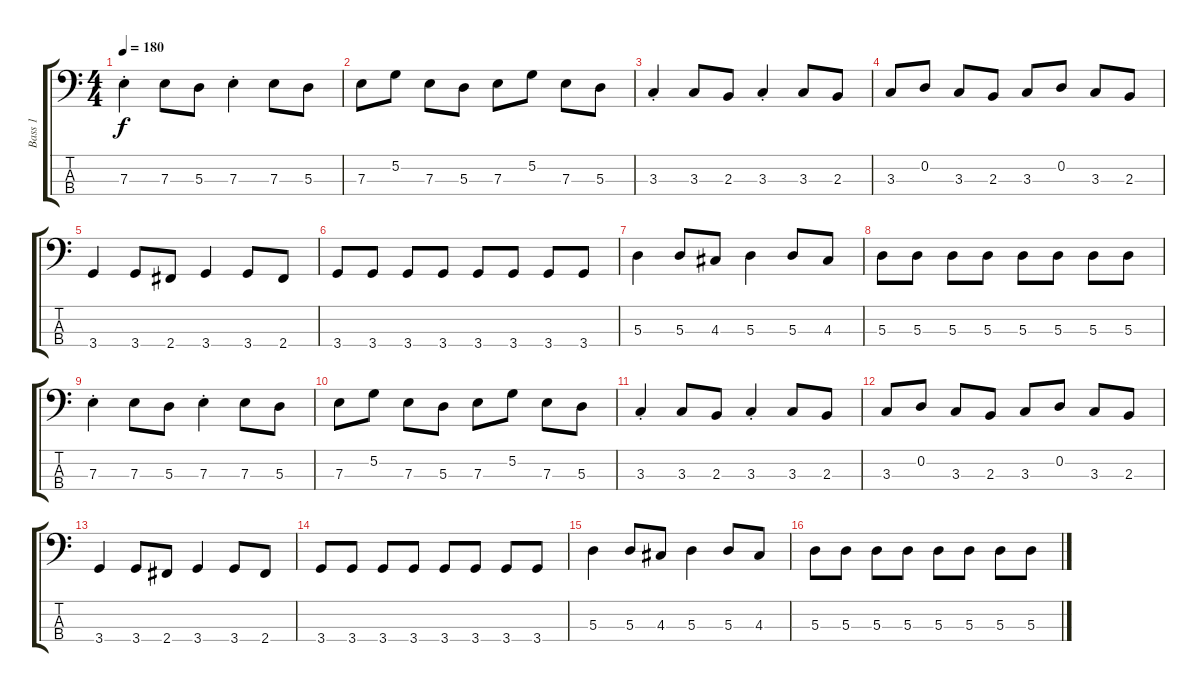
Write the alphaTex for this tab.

\track ("Bass 1" "Bass 1") {instrument electricbasspick}
\staff {score tabs}
\tuning (G2 D2 A1 E1) {hide}
\ts (4 4)
\tempo 180
\clef f4
\ks c
7.3{st}.4{dy f} 7.3.8 5.3.8 7.3{st}.4 7.3.8 5.3.8 |
7.3.8 5.2.8 7.3.8 5.3.8 7.3.8 5.2.8 7.3.8 5.3.8 |
3.3{st}.4 3.3.8 2.3.8 3.3{st}.4 3.3.8 2.3.8 |
3.3.8 0.2.8 3.3.8 2.3.8 3.3.8 0.2.8 3.3.8 2.3.8 |
3.4.4 3.4.8 2.4.8 3.4.4 3.4.8 2.4.8 |
3.4.8 3.4.8 3.4.8 3.4.8 3.4.8 3.4.8 3.4.8 3.4.8 |
5.3.4 5.3.8 4.3.8 5.3.4 5.3.8 4.3.8 |
5.3.8 5.3.8 5.3.8 5.3.8 5.3.8 5.3.8 5.3.8 5.3.8 |
7.3{st}.4 7.3.8 5.3.8 7.3{st}.4 7.3.8 5.3.8 |
7.3.8 5.2.8 7.3.8 5.3.8 7.3.8 5.2.8 7.3.8 5.3.8 |
3.3{st}.4 3.3.8 2.3.8 3.3{st}.4 3.3.8 2.3.8 |
3.3.8 0.2.8 3.3.8 2.3.8 3.3.8 0.2.8 3.3.8 2.3.8 |
3.4.4 3.4.8 2.4.8 3.4.4 3.4.8 2.4.8 |
3.4.8 3.4.8 3.4.8 3.4.8 3.4.8 3.4.8 3.4.8 3.4.8 |
5.3.4 5.3.8 4.3.8 5.3.4 5.3.8 4.3.8 |
5.3.8 5.3.8 5.3.8 5.3.8 5.3.8 5.3.8 5.3.8 5.3.8
